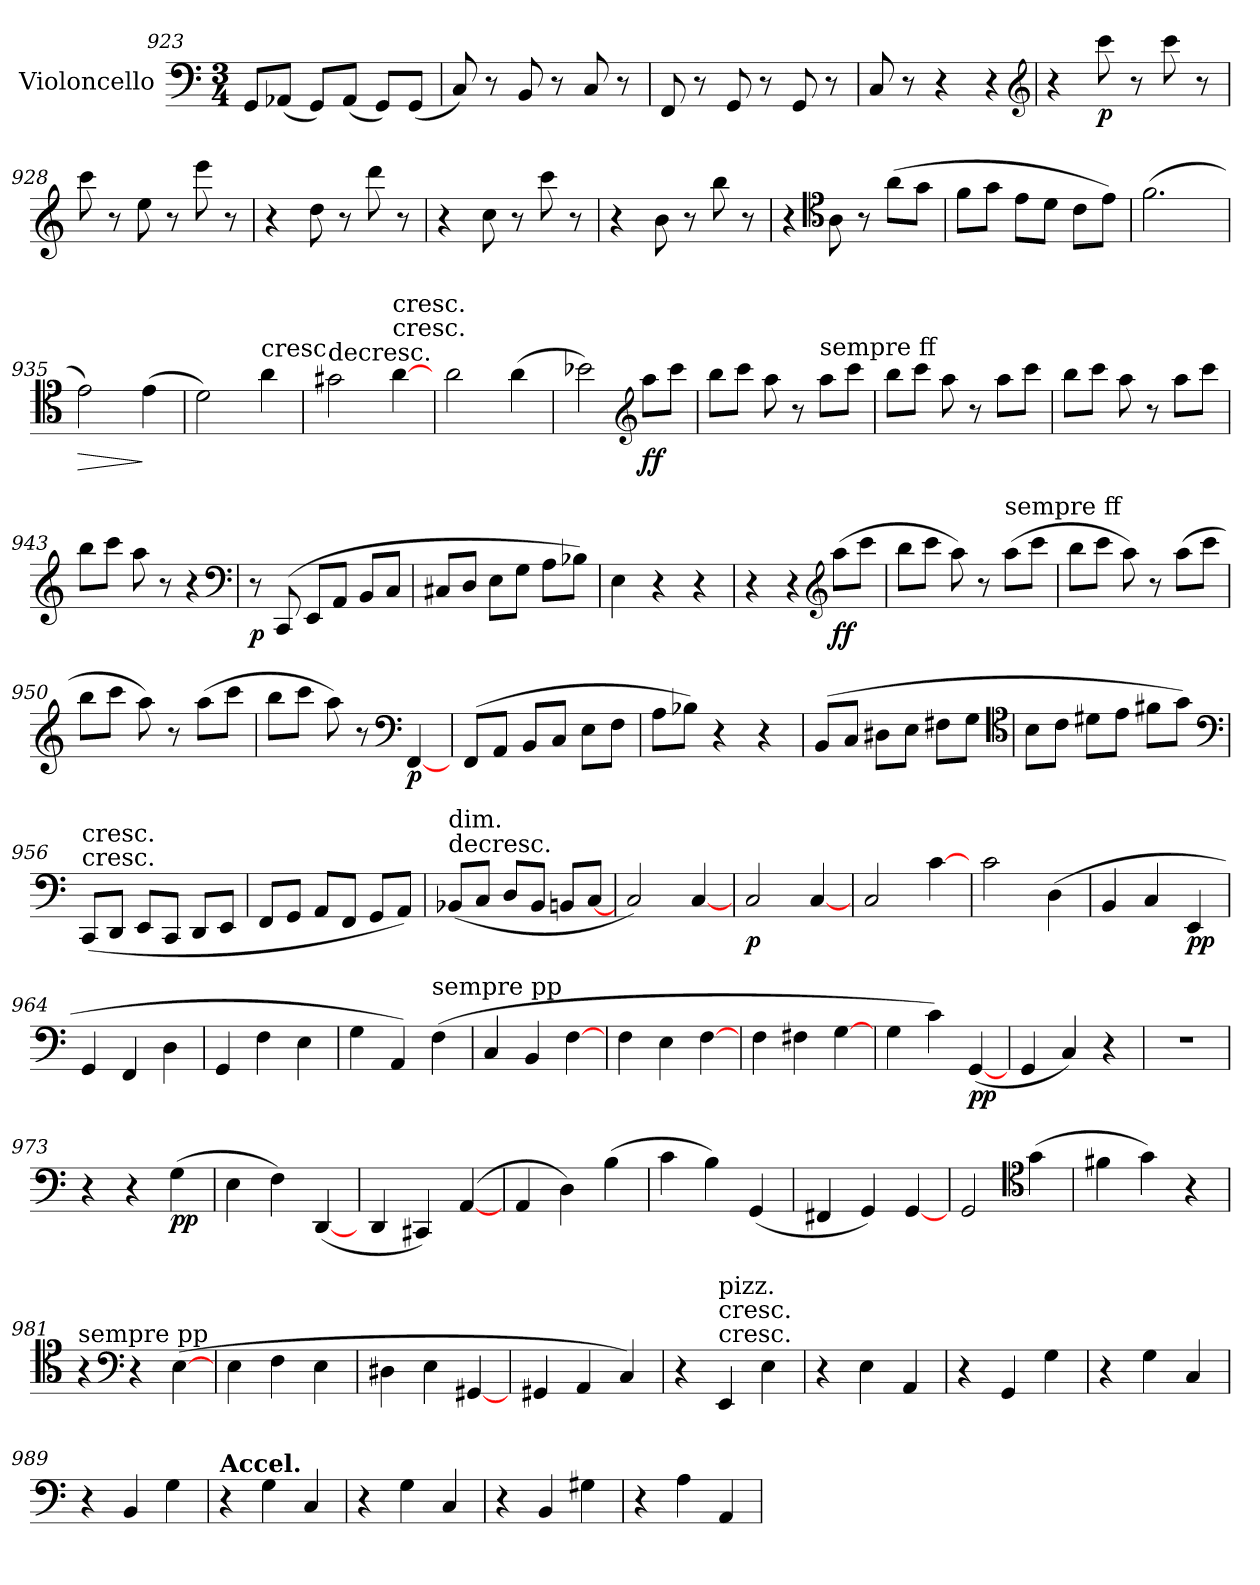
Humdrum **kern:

**kern	**dynam
*part1	*part1
*staff1	*staff1
*I"Violoncello	*
*I'Vc	*
*clefF4	*
*k[]	*
*C:	*
*M3/4	*
=923	=923
8GG/L	.
(8AA-X/J	.
8GG/L)	.
(8AA-/J	.
8GG/L)	.
(8GG/J	.
=924	=924
8C)	.
8r	.
8BB	.
8r	.
8C	.
8r	.
=925	=925
8FF	.
8r	.
8GG	.
8r	.
8GG	.
8r	.
=926	=926
8C	.
8r	.
4r	.
4r	.
*clefG2	*
=927	=927
4r	.
8ccc	p
8r	.
8ccc	.
8r	.
=928	=928
8ccc	.
8r	.
8ee	.
8r	.
8eee	.
8r	.
=929	=929
4r	.
8dd	.
8r	.
8ddd	.
8r	.
=930	=930
4r	.
8cc	.
8r	.
8ccc	.
8r	.
=931	=931
4r	.
8b	.
8r	.
8bb	.
8r	.
=932	=932
4r	.
*clefC4	*
8A	.
8r	.
(8a\L	.
8g\J	.
=933	=933
8f\L	.
8g\J	.
8e\L	.
8d\J	.
8c\L	.
8e\J)	.
=934	=934
(2.f	.
=935	=935
!	!LO:HP:b
2e)	>
(4e	]
=936	=936
2d)	.
!LO:TX:t=cresc.	!
4a	.
=937	=937
!LO:TX:t=decresc.	!
2g#X	.
!LO:TX:t=cresc.	!
!LO:TX:a:t=cresc.	!
[4a	.
=938	=938
2a	.
(4a	.
=939	=939
2b-X)	.
*clefG2	*
8aa\L	ff
8ccc\J	.
=940	=940
8bb\L	.
8ccc\J	.
8aa	.
8r	.
!LO:TX:a:t=sempre ff	!
8aa\L	.
8ccc\J	.
=941	=941
8bb\L	.
8ccc\J	.
8aa	.
8r	.
8aa\L	.
8ccc\J	.
=942	=942
8bb\L	.
8ccc\J	.
8aa	.
8r	.
8aa\L	.
8ccc\J	.
=943	=943
8bb\L	.
8ccc\J	.
8aa	.
8r	.
4r	.
*clefF4	*
=944	=944
8r	p
(8CC	.
8EE/L	.
8AA/J	.
8BB/L	.
8C/J	.
=945	=945
8C#X/L	.
8D/J	.
8E\L	.
8G\J	.
8A\L	.
8B-X\J)	.
=946	=946
4E	.
4r	.
4r	.
=947	=947
4r	.
4r	.
*clefG2	*
(8aa\L	ff
8ccc\J	.
=948	=948
8bb\L	.
8ccc\J	.
8aa)	.
8r	.
!LO:TX:a:t=sempre ff	!
(8aa\L	.
8ccc\J	.
=949	=949
8bb\L	.
8ccc\J	.
8aa)	.
8r	.
(8aa\L	.
8ccc\J	.
=950	=950
8bb\L	.
8ccc\J	.
8aa)	.
8r	.
(8aa\L	.
8ccc\J	.
=951	=951
8bb\L	.
8ccc\J	.
8aa)	.
8r	.
*clefF4	*
[4FF	p
=952	=952
(8FF/L	.
8AA/J	.
8BB/L	.
8C/J	.
8E\L	.
8F\J	.
=953	=953
8A\L	.
8B-X\J)	.
4r	.
4r	.
=954	=954
(8BB/L	.
8C/J	.
8D#X\L	.
8E\J	.
8F#X\L	.
8G\J	.
*clefC4	*
=955	=955
8B\L	.
8c\J	.
8d#X\L	.
8e\J	.
8f#X\L	.
8g\J)	.
*clefF4	*
=956	=956
!LO:TX:t=cresc.	!
!LO:TX:a:t=cresc.	!
(8CC/L	.
8DD/J	.
8EE/L	.
8CC/J	.
8DD/L	.
8EE/J	.
=957	=957
8FF/L	.
8GG/J	.
8AA/L	.
8FF/J	.
8GG/L	.
8AA/J)	.
=958	=958
!LO:TX:t=decresc.	!
!LO:TX:a:t=dim.	!
(8BB-X/L	.
8C/J	.
8D/L	.
8BB-/J	.
8BBn/L	.
[8C/J	.
=959	=959
2C)	.
[4C	.
=960	=960
2C	p
[4C	.
=961	=961
2C	.
[4c	.
=962	=962
2c	.
(4D	.
=963	=963
4BB	.
4C	.
4EE	pp
=964	=964
4GG	.
4FF	.
4D	.
=965	=965
4GG	.
4F	.
4E	.
=966	=966
4G	.
4AA)	.
!LO:TX:a:t=sempre pp	!
(4F	.
=967	=967
4C	.
4BB	.
[4F	.
=968	=968
4F	.
4E	.
[4F	.
=969	=969
4F	.
4F#X	.
[4G	.
=970	=970
4G	.
4c)	.
([4GG	pp
=971	=971
4GG	.
4C)	.
4r	.
=972	=972
2.r	.
=973	=973
4r	.
4r	.
(4G	pp
=974	=974
4E	.
4F)	.
([4DD	.
=975	=975
4DD	.
4CC#X)	.
([4AA	.
=976	=976
4AA	.
4D)	.
(4B	.
=977	=977
4c	.
4B)	.
(4GG	.
=978	=978
4FF#X	.
4GG)	.
[4GG	.
=979	=979
2GG	.
*clefC4	*
(4g	.
=980	=980
4f#X	.
4g)	.
4r	.
=981	=981
!LO:TX:a:t=sempre pp	!
4r	.
*clefF4	*
4r	.
([4E	.
=982	=982
4E	.
4F	.
4E	.
=983	=983
4D#X	.
4E	.
[4GG#X	.
=984	=984
4GG#X	.
4AA	.
4C)	.
=985	=985
4r	.
!LO:TX:t=cresc.	!
!LO:TX:a:t=cresc.	!
!LO:TX:a:t=pizz.	!
4EE	.
4E	.
=986	=986
4r	.
4E	.
4AA	.
=987	=987
4r	.
4GG	.
4G	.
=988	=988
4r	.
4G	.
4C	.
=989	=989
4r	.
4BB	.
4G	.
=990	=990
!LO:TX:a:B:t=Accel.	!
4r	.
4G	.
4C	.
=991	=991
4r	.
4G	.
4C	.
=992	=992
4r	.
4BB	.
4G#X	.
=993	=993
4r	.
4A	.
4AA	.
=	=
*-	*-
